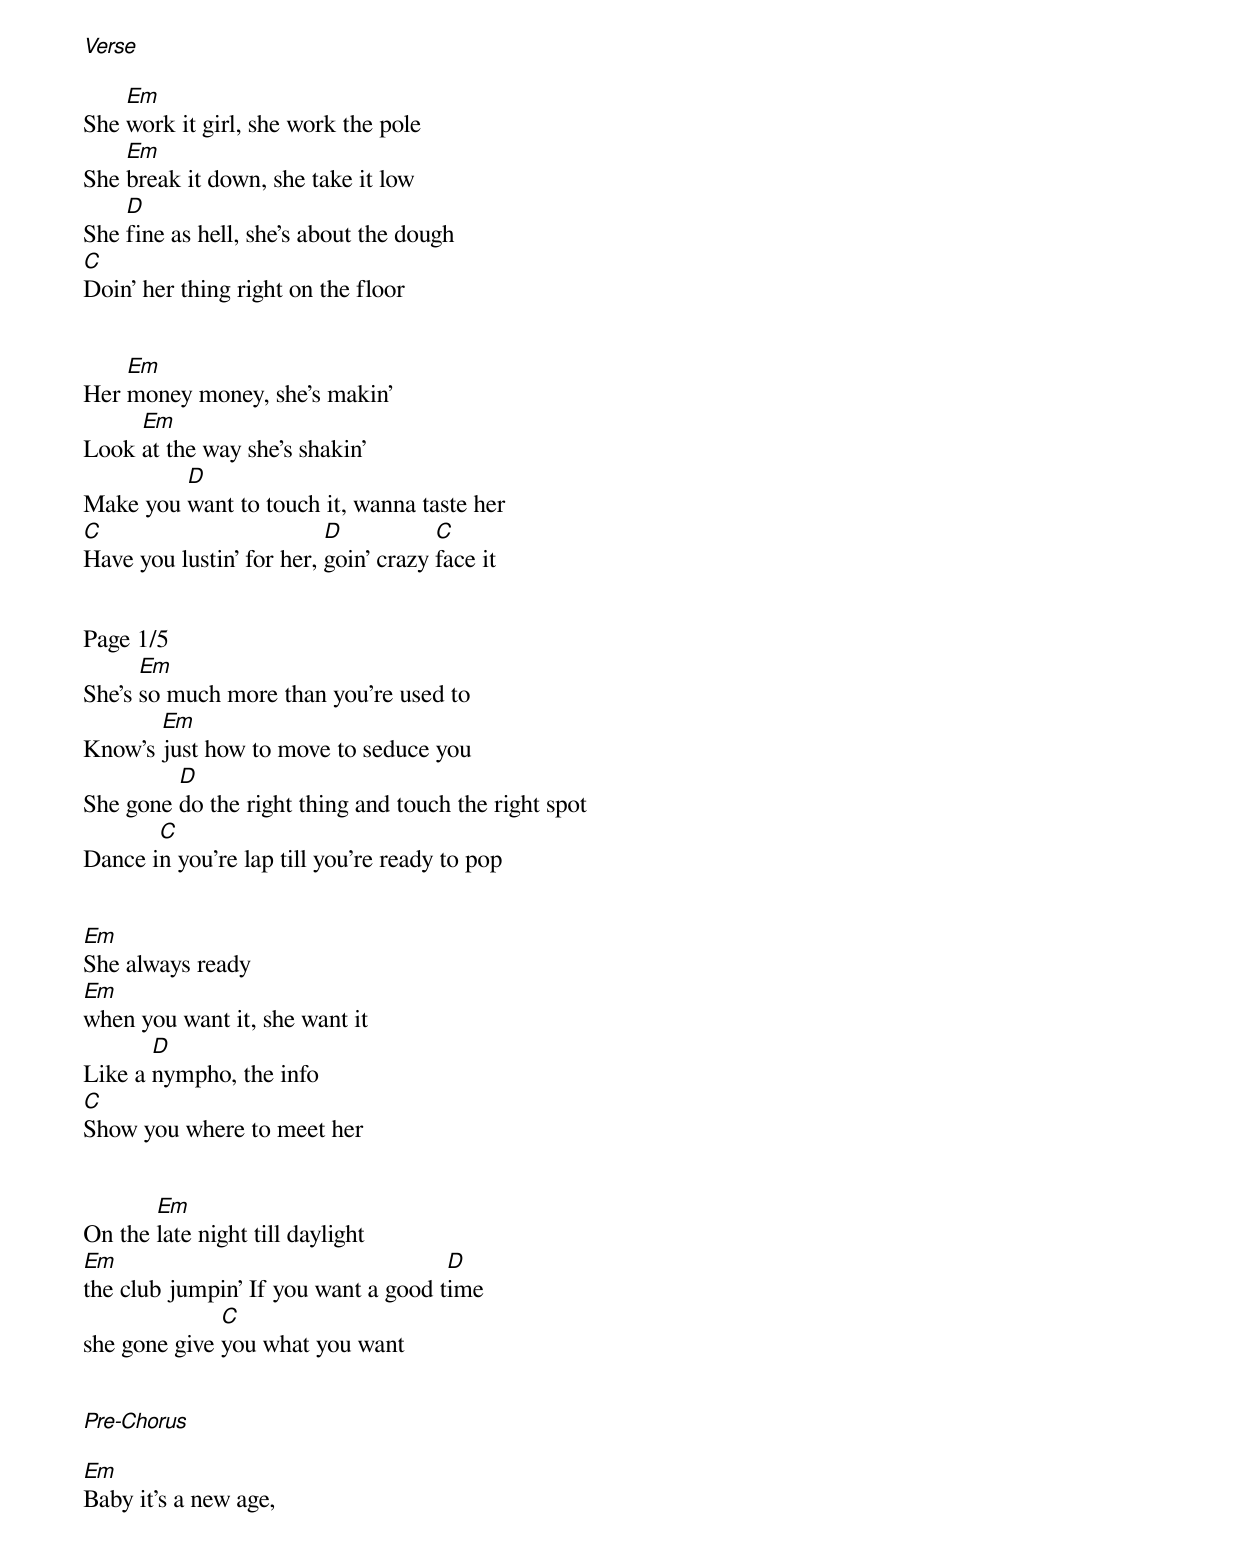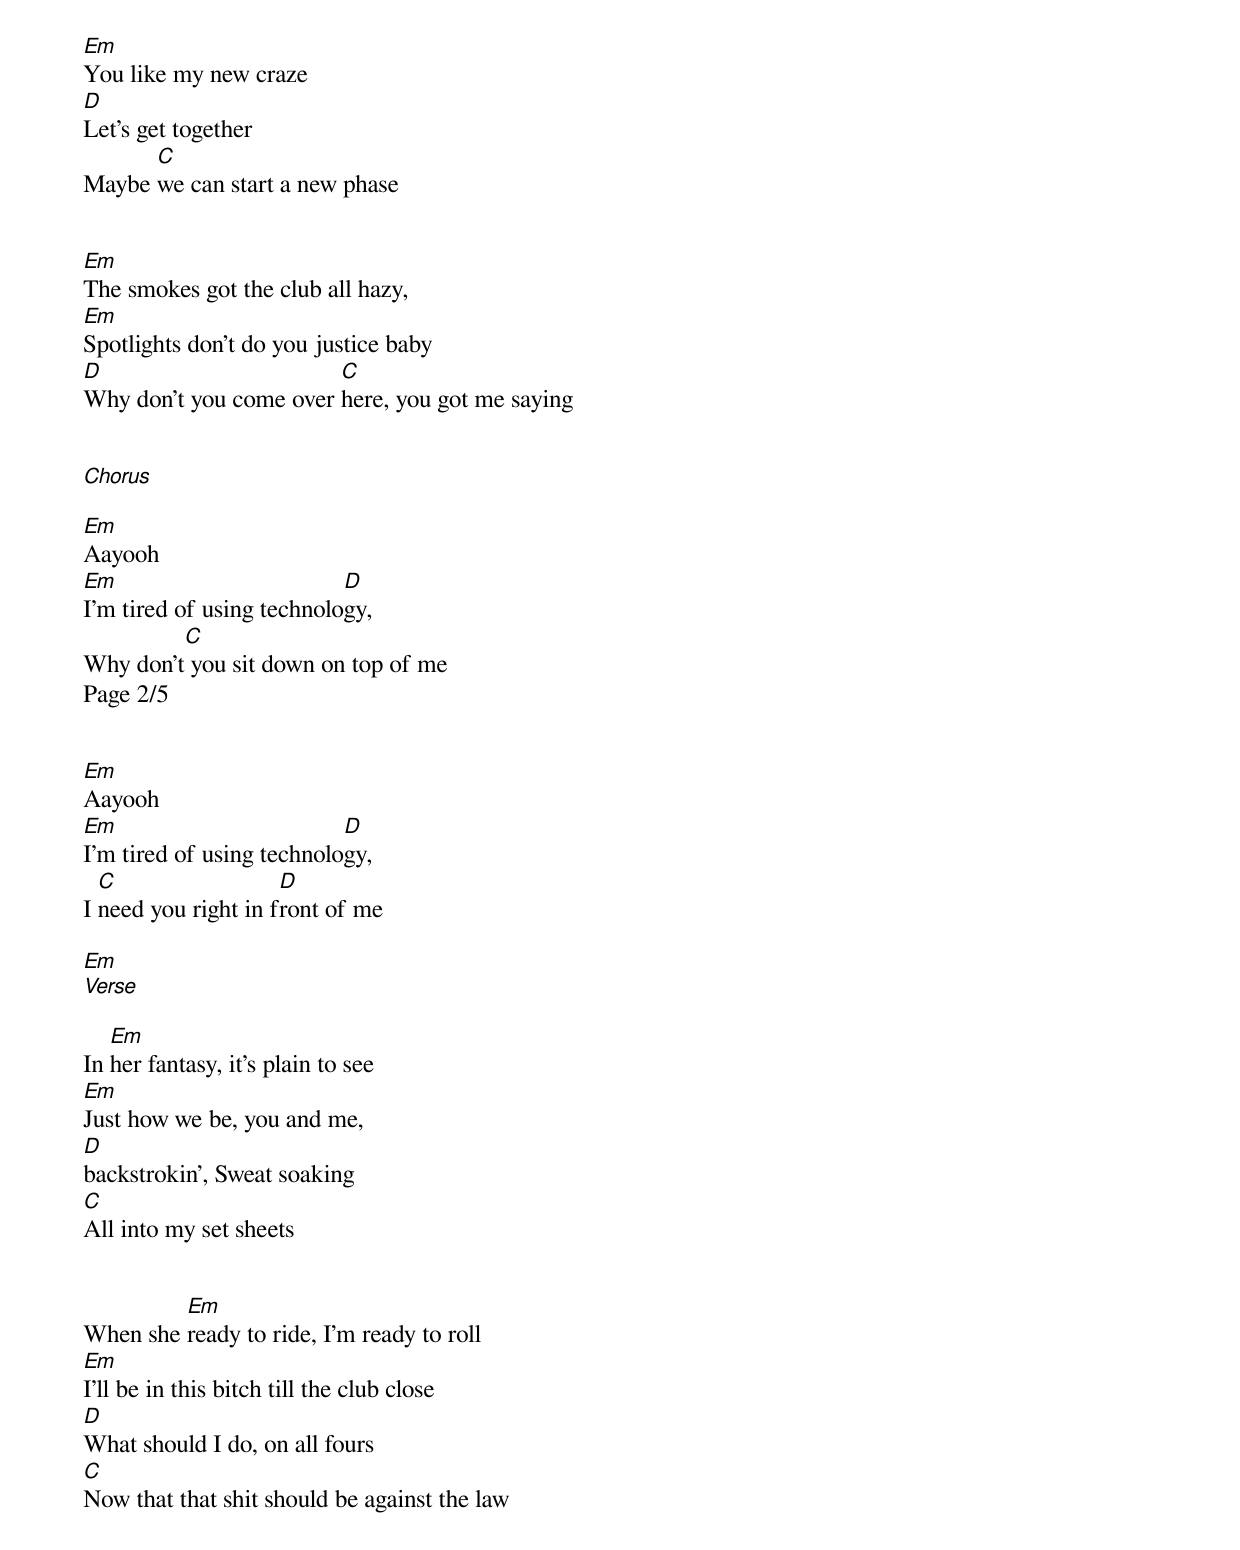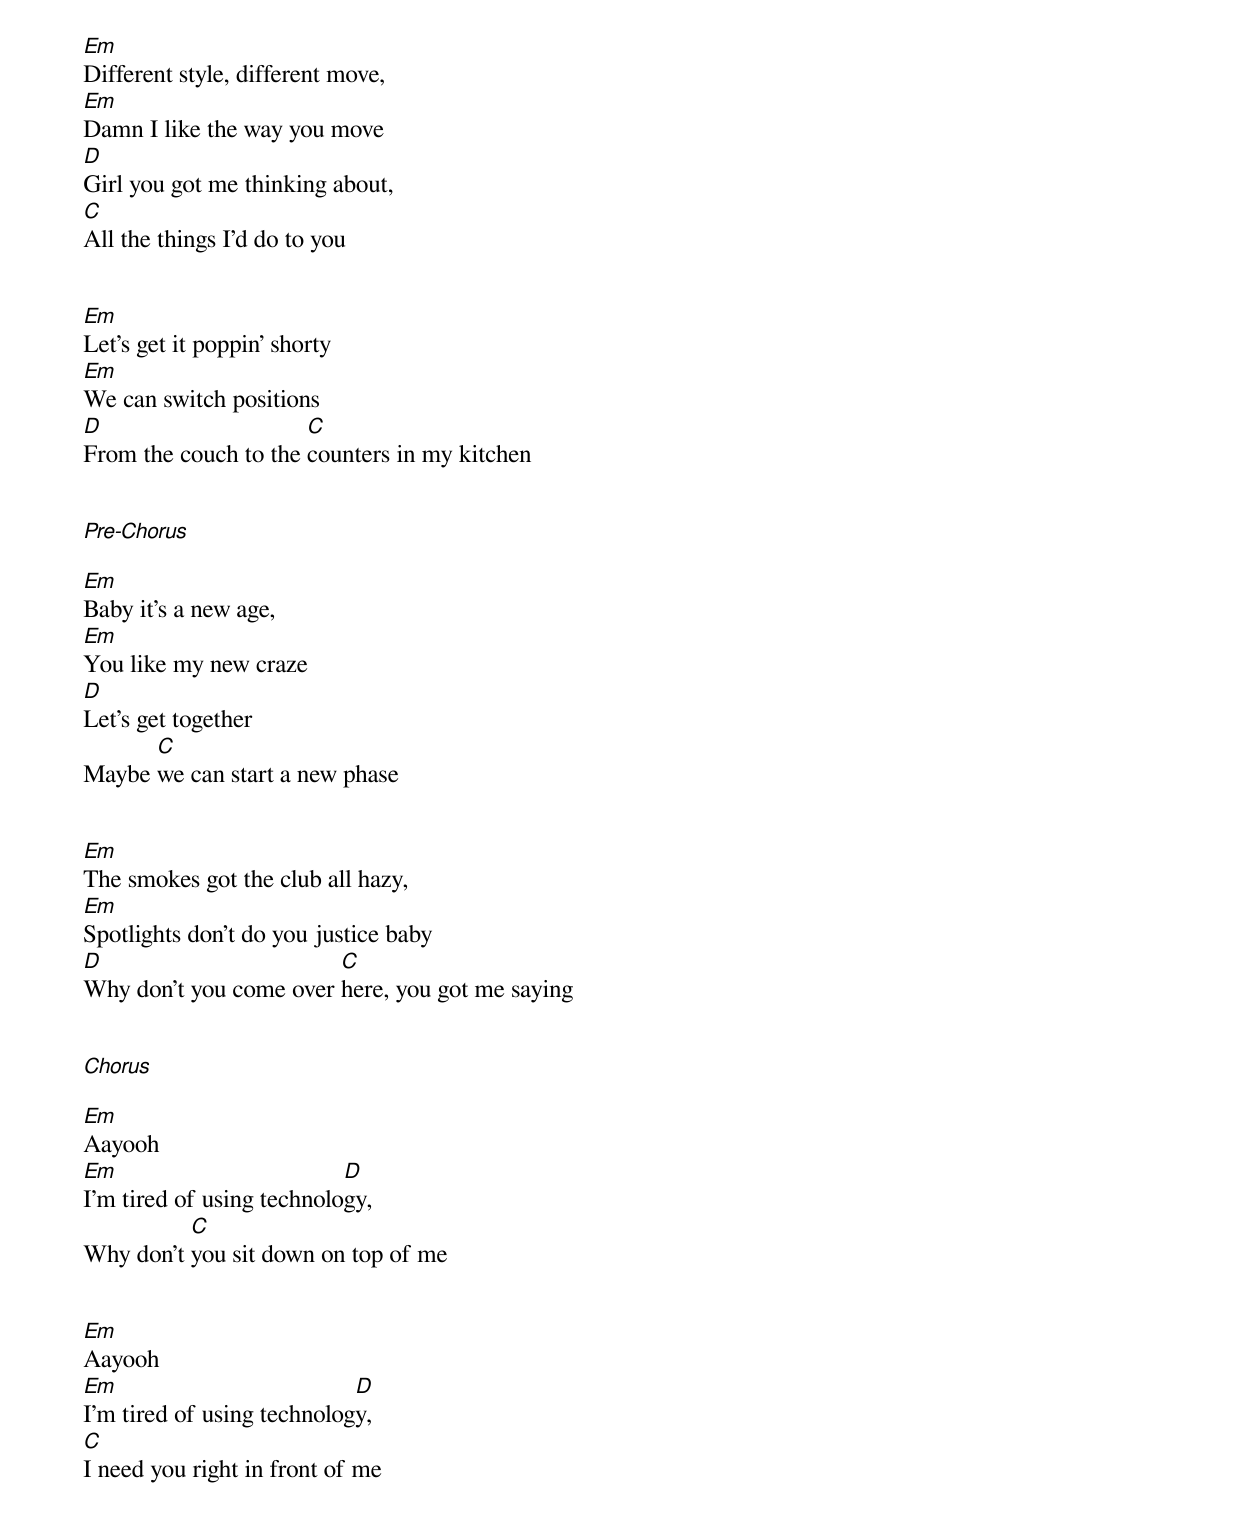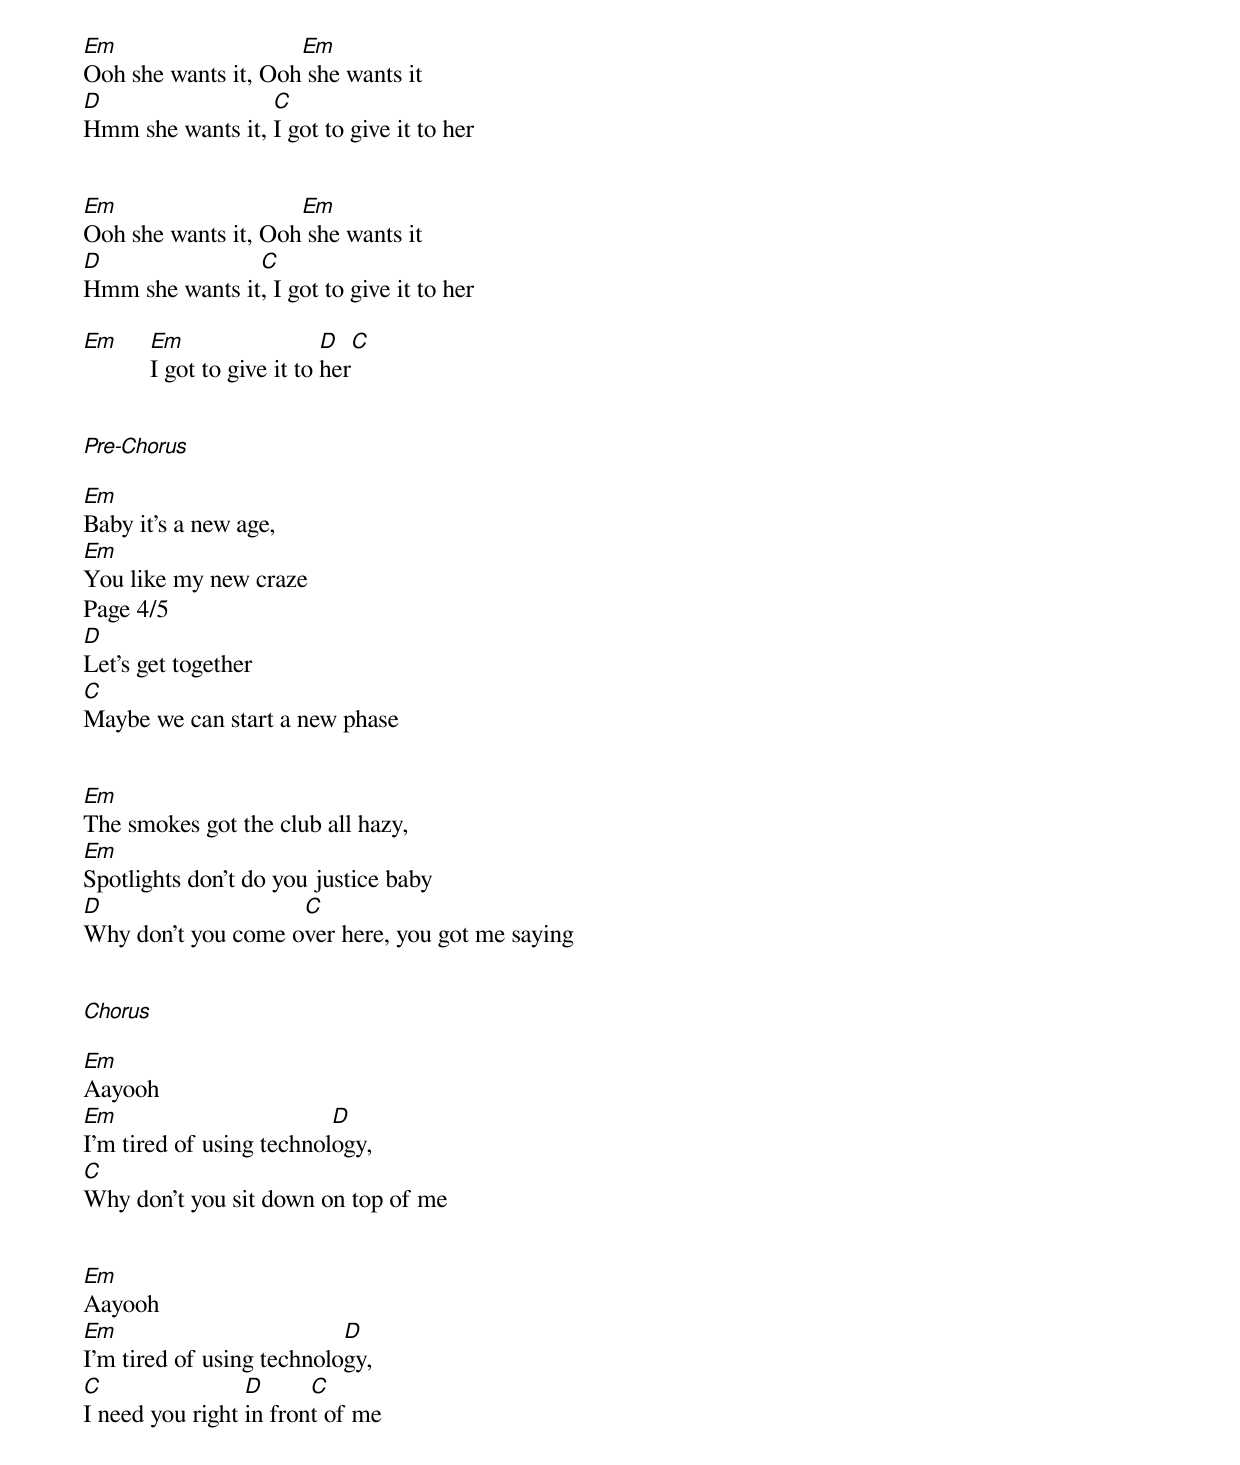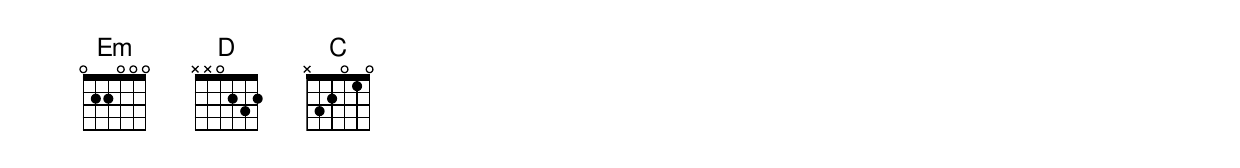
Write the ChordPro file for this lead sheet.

[Verse]

She [Em]work it girl, she work the pole
She [Em]break it down, she take it low
She [D]fine as hell, she's about the dough
[C]Doin' her thing right on the floor


Her [Em]money money, she's makin'
Look [Em]at the way she's shakin'
Make you [D]want to touch it, wanna taste her
[C]Have you lustin' for her, [D]goin' crazy [C]face it


Page 1/5
She's [Em]so much more than you're used to
Know's [Em]just how to move to seduce you
She gone [D]do the right thing and touch the right spot
Dance i[C]n you're lap till you're ready to pop


[Em]She always ready
[Em]when you want it, she want it
Like a [D]nympho, the info
[C]Show you where to meet her


On the [Em]late night till daylight
[Em]the club jumpin' If you want a good t[D]ime
she gone give [C]you what you want


[Pre-Chorus]

[Em]Baby it's a new age,
[Em]You like my new craze
[D]Let's get together
Maybe [C]we can start a new phase


[Em]The smokes got the club all hazy,
[Em]Spotlights don't do you justice baby
[D]Why don't you come over [C]here, you got me saying


[Chorus]

[Em]Aayooh
[Em]I'm tired of using technolo[D]gy,
Why don't[C] you sit down on top of me
Page 2/5


[Em]Aayooh
[Em]I'm tired of using technolo[D]gy,
I [C]need you right in f[D]ront of me

[Em]
[Verse]

In [Em]her fantasy, it's plain to see
[Em]Just how we be, you and me,
[D]backstrokin', Sweat soaking
[C]All into my set sheets


When she [Em]ready to ride, I'm ready to roll
[Em]I'll be in this bitch till the club close
[D]What should I do, on all fours
[C]Now that that shit should be against the law


[Em]Different style, different move,
[Em]Damn I like the way you move
[D]Girl you got me thinking about,
[C]All the things I'd do to you


[Em]Let's get it poppin' shorty
[Em]We can switch positions
[D]From the couch to the [C]counters in my kitchen


[Pre-Chorus]

[Em]Baby it's a new age,
[Em]You like my new craze
[D]Let's get together
Maybe [C]we can start a new phase


[Em]The smokes got the club all hazy,
[Em]Spotlights don't do you justice baby
[D]Why don't you come over [C]here, you got me saying


[Chorus]

[Em]Aayooh
[Em]I'm tired of using technolo[D]gy,
Why don't [C]you sit down on top of me


[Em]Aayooh
[Em]I'm tired of using technolog[D]y,
[C]I need you right in front of me


[Em]Ooh she wants it, Ooh[Em] she wants it
[D]Hmm she wants it, [C]I got to give it to her


[Em]Ooh she wants it, Ooh[Em] she wants it
[D]Hmm she wants it[C], I got to give it to her

[Em]     [Em]I got to give it to [D]her[C]


[Pre-Chorus]

[Em]Baby it's a new age,
[Em]You like my new craze
Page 4/5
[D]Let's get together
[C]Maybe we can start a new phase


[Em]The smokes got the club all hazy,
[Em]Spotlights don't do you justice baby
[D]Why don't you come o[C]ver here, you got me saying


[Chorus]

[Em]Aayooh
[Em]I'm tired of using technol[D]ogy,
[C]Why don't you sit down on top of me


[Em]Aayooh
[Em]I'm tired of using technolo[D]gy,
[C]I need you right [D]in fron[C]t of me
